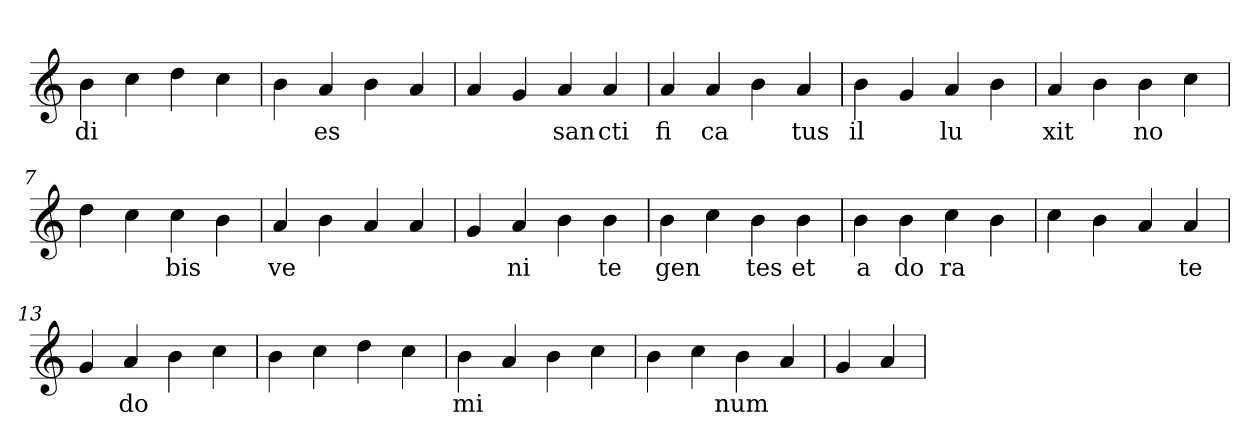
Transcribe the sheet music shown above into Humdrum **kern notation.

**kern	**text
*part1	*part1
*staff1	*staff1
*clefG2	*
=1	=1
4b	di
4cc	.
4dd	.
4cc	.
=2	=2
4b	.
4a	es
4b	.
4a	.
=3	=3
4a	.
4g	.
4a	san
4a	cti
=4	=4
4a	fi
4a	ca
4b	.
4a	tus
=5	=5
4b	il
4g	.
4a	lu
4b	.
=6	=6
4a	xit
4b	.
4b	no
4cc	.
=7	=7
4dd	.
4cc	.
4cc	bis
4b	.
=8	=8
4a	ve
4b	.
4a	.
4a	.
=9	=9
4g	.
4a	ni
4b	.
4b	te
=10	=10
4b	gen
4cc	.
4b	tes
4b	et
=11	=11
4b	a
4b	do
4cc	ra
4b	.
=12	=12
4cc	.
4b	.
4a	.
4a	te
=13	=13
4g	.
4a	do
4b	.
4cc	.
=14	=14
4b	.
4cc	.
4dd	.
4cc	.
=15	=15
4b	mi
4a	.
4b	.
4cc	.
=16	=16
4b	.
4cc	.
4b	num
4a	.
=17	=17
4g	.
4a	.
=	=
*-	*-
